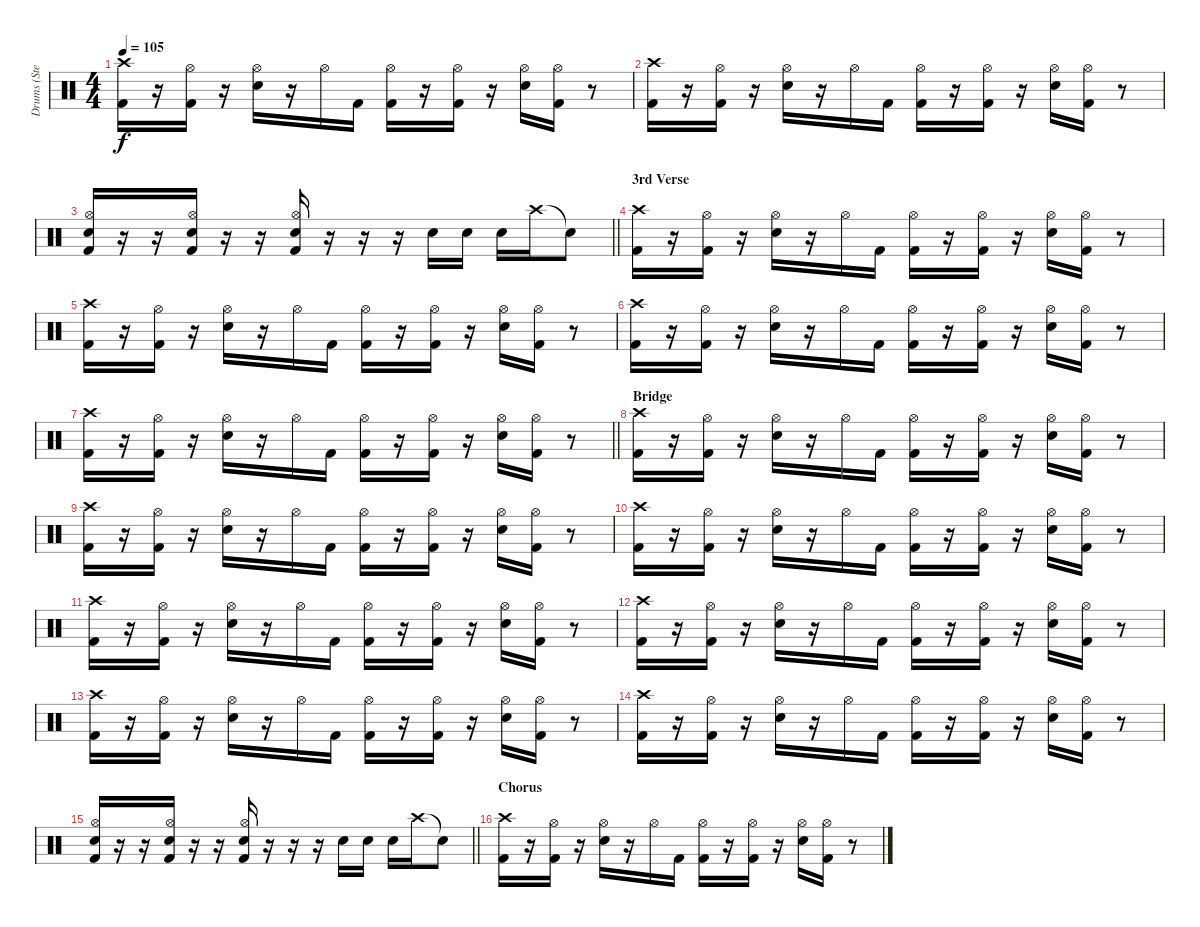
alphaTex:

\track ("Drums (Steven)" "Drums (Ste") {instrument percussion}
\staff {score}
\articulation defaults
\ts (4 4)
\tempo 105
\clef neutral
\ks c
("Crash high (hit)" "Kick (hit) 2").16{dy f} r.16 ("Hi-Hat (open)" "Kick (hit) 2").16 r.16 ("Hi-Hat (open)" "Snare (hit) 2").16 r.16 "Hi-Hat (open)".16 "Kick (hit) 2".16 ("Kick (hit) 2" "Hi-Hat (open)").16 r.16 ("Kick (hit) 2" "Hi-Hat (open)").16 r.16 ("Hi-Hat (open)" "Snare (hit) 2").16 ("Kick (hit) 2" "Hi-Hat (open)").16 r.8 |
("Crash high (hit)" "Kick (hit) 2").16 r.16 ("Hi-Hat (open)" "Kick (hit) 2").16 r.16 ("Hi-Hat (open)" "Snare (hit) 2").16 r.16 "Hi-Hat (open)".16 "Kick (hit) 2".16 ("Kick (hit) 2" "Hi-Hat (open)").16 r.16 ("Kick (hit) 2" "Hi-Hat (open)").16 r.16 ("Hi-Hat (open)" "Snare (hit) 2").16 ("Kick (hit) 2" "Hi-Hat (open)").16 r.8 |
\barLineRight lightlight
("Kick (hit) 2" "Snare (hit) 2" "Hi-Hat (open)").16 r.16 r.16 ("Kick (hit) 2" "Snare (hit) 2" "Hi-Hat (open)").16 r.16 r.16 ("Kick (hit) 2" "Snare (hit) 2" "Hi-Hat (open)").16 r.16 r.16 r.16 "Snare (hit) 2".16 "Snare (hit) 2".16 "Snare (hit) 2".16 "Crash high (hit)".16 "Snare (hit)"{t}.8 |
\section ("" "3rd Verse")
("Crash high (hit)" "Kick (hit) 2").16 r.16 ("Hi-Hat (open)" "Kick (hit) 2").16 r.16 ("Hi-Hat (open)" "Snare (hit) 2").16 r.16 "Hi-Hat (open)".16 "Kick (hit) 2".16 ("Kick (hit) 2" "Hi-Hat (open)").16 r.16 ("Kick (hit) 2" "Hi-Hat (open)").16 r.16 ("Hi-Hat (open)" "Snare (hit) 2").16 ("Kick (hit) 2" "Hi-Hat (open)").16 r.8 |
("Crash high (hit)" "Kick (hit) 2").16 r.16 ("Hi-Hat (open)" "Kick (hit) 2").16 r.16 ("Hi-Hat (open)" "Snare (hit) 2").16 r.16 "Hi-Hat (open)".16 "Kick (hit) 2".16 ("Kick (hit) 2" "Hi-Hat (open)").16 r.16 ("Kick (hit) 2" "Hi-Hat (open)").16 r.16 ("Hi-Hat (open)" "Snare (hit) 2").16 ("Kick (hit) 2" "Hi-Hat (open)").16 r.8 |
("Crash high (hit)" "Kick (hit) 2").16 r.16 ("Hi-Hat (open)" "Kick (hit) 2").16 r.16 ("Hi-Hat (open)" "Snare (hit) 2").16 r.16 "Hi-Hat (open)".16 "Kick (hit) 2".16 ("Kick (hit) 2" "Hi-Hat (open)").16 r.16 ("Kick (hit) 2" "Hi-Hat (open)").16 r.16 ("Hi-Hat (open)" "Snare (hit) 2").16 ("Kick (hit) 2" "Hi-Hat (open)").16 r.8 |
\barLineRight lightlight
("Crash high (hit)" "Kick (hit) 2").16 r.16 ("Hi-Hat (open)" "Kick (hit) 2").16 r.16 ("Hi-Hat (open)" "Snare (hit) 2").16 r.16 "Hi-Hat (open)".16 "Kick (hit) 2".16 ("Kick (hit) 2" "Hi-Hat (open)").16 r.16 ("Kick (hit) 2" "Hi-Hat (open)").16 r.16 ("Hi-Hat (open)" "Snare (hit) 2").16 ("Kick (hit) 2" "Hi-Hat (open)").16 r.8 |
\section ("" "Bridge")
("Crash high (hit)" "Kick (hit) 2").16 r.16 ("Hi-Hat (open)" "Kick (hit) 2").16 r.16 ("Hi-Hat (open)" "Snare (hit) 2").16 r.16 "Hi-Hat (open)".16 "Kick (hit) 2".16 ("Kick (hit) 2" "Hi-Hat (open)").16 r.16 ("Kick (hit) 2" "Hi-Hat (open)").16 r.16 ("Hi-Hat (open)" "Snare (hit) 2").16 ("Kick (hit) 2" "Hi-Hat (open)").16 r.8 |
("Crash high (hit)" "Kick (hit) 2").16 r.16 ("Hi-Hat (open)" "Kick (hit) 2").16 r.16 ("Hi-Hat (open)" "Snare (hit) 2").16 r.16 "Hi-Hat (open)".16 "Kick (hit) 2".16 ("Kick (hit) 2" "Hi-Hat (open)").16 r.16 ("Kick (hit) 2" "Hi-Hat (open)").16 r.16 ("Hi-Hat (open)" "Snare (hit) 2").16 ("Kick (hit) 2" "Hi-Hat (open)").16 r.8 |
("Crash high (hit)" "Kick (hit) 2").16 r.16 ("Hi-Hat (open)" "Kick (hit) 2").16 r.16 ("Hi-Hat (open)" "Snare (hit) 2").16 r.16 "Hi-Hat (open)".16 "Kick (hit) 2".16 ("Kick (hit) 2" "Hi-Hat (open)").16 r.16 ("Kick (hit) 2" "Hi-Hat (open)").16 r.16 ("Hi-Hat (open)" "Snare (hit) 2").16 ("Kick (hit) 2" "Hi-Hat (open)").16 r.8 |
("Crash high (hit)" "Kick (hit) 2").16 r.16 ("Hi-Hat (open)" "Kick (hit) 2").16 r.16 ("Hi-Hat (open)" "Snare (hit) 2").16 r.16 "Hi-Hat (open)".16 "Kick (hit) 2".16 ("Kick (hit) 2" "Hi-Hat (open)").16 r.16 ("Kick (hit) 2" "Hi-Hat (open)").16 r.16 ("Hi-Hat (open)" "Snare (hit) 2").16 ("Kick (hit) 2" "Hi-Hat (open)").16 r.8 |
("Crash high (hit)" "Kick (hit) 2").16 r.16 ("Hi-Hat (open)" "Kick (hit) 2").16 r.16 ("Hi-Hat (open)" "Snare (hit) 2").16 r.16 "Hi-Hat (open)".16 "Kick (hit) 2".16 ("Kick (hit) 2" "Hi-Hat (open)").16 r.16 ("Kick (hit) 2" "Hi-Hat (open)").16 r.16 ("Hi-Hat (open)" "Snare (hit) 2").16 ("Kick (hit) 2" "Hi-Hat (open)").16 r.8 |
("Crash high (hit)" "Kick (hit) 2").16 r.16 ("Hi-Hat (open)" "Kick (hit) 2").16 r.16 ("Hi-Hat (open)" "Snare (hit) 2").16 r.16 "Hi-Hat (open)".16 "Kick (hit) 2".16 ("Kick (hit) 2" "Hi-Hat (open)").16 r.16 ("Kick (hit) 2" "Hi-Hat (open)").16 r.16 ("Hi-Hat (open)" "Snare (hit) 2").16 ("Kick (hit) 2" "Hi-Hat (open)").16 r.8 |
("Crash high (hit)" "Kick (hit) 2").16 r.16 ("Hi-Hat (open)" "Kick (hit) 2").16 r.16 ("Hi-Hat (open)" "Snare (hit) 2").16 r.16 "Hi-Hat (open)".16 "Kick (hit) 2".16 ("Kick (hit) 2" "Hi-Hat (open)").16 r.16 ("Kick (hit) 2" "Hi-Hat (open)").16 r.16 ("Hi-Hat (open)" "Snare (hit) 2").16 ("Kick (hit) 2" "Hi-Hat (open)").16 r.8 |
\barLineRight lightlight
("Kick (hit) 2" "Snare (hit) 2" "Hi-Hat (open)").16 r.16 r.16 ("Kick (hit) 2" "Snare (hit) 2" "Hi-Hat (open)").16 r.16 r.16 ("Kick (hit) 2" "Snare (hit) 2" "Hi-Hat (open)").16 r.16 r.16 r.16 "Snare (hit) 2".16 "Snare (hit) 2".16 "Snare (hit) 2".16 "Crash high (hit)".16 "Snare (hit)"{t}.8 |
\section ("" "Chorus")
("Crash high (hit)" "Kick (hit) 2").16 r.16 ("Hi-Hat (open)" "Kick (hit) 2").16 r.16 ("Hi-Hat (open)" "Snare (hit) 2").16 r.16 "Hi-Hat (open)".16 "Kick (hit) 2".16 ("Kick (hit) 2" "Hi-Hat (open)").16 r.16 ("Kick (hit) 2" "Hi-Hat (open)").16 r.16 ("Hi-Hat (open)" "Snare (hit) 2").16 ("Kick (hit) 2" "Hi-Hat (open)").16 r.8
